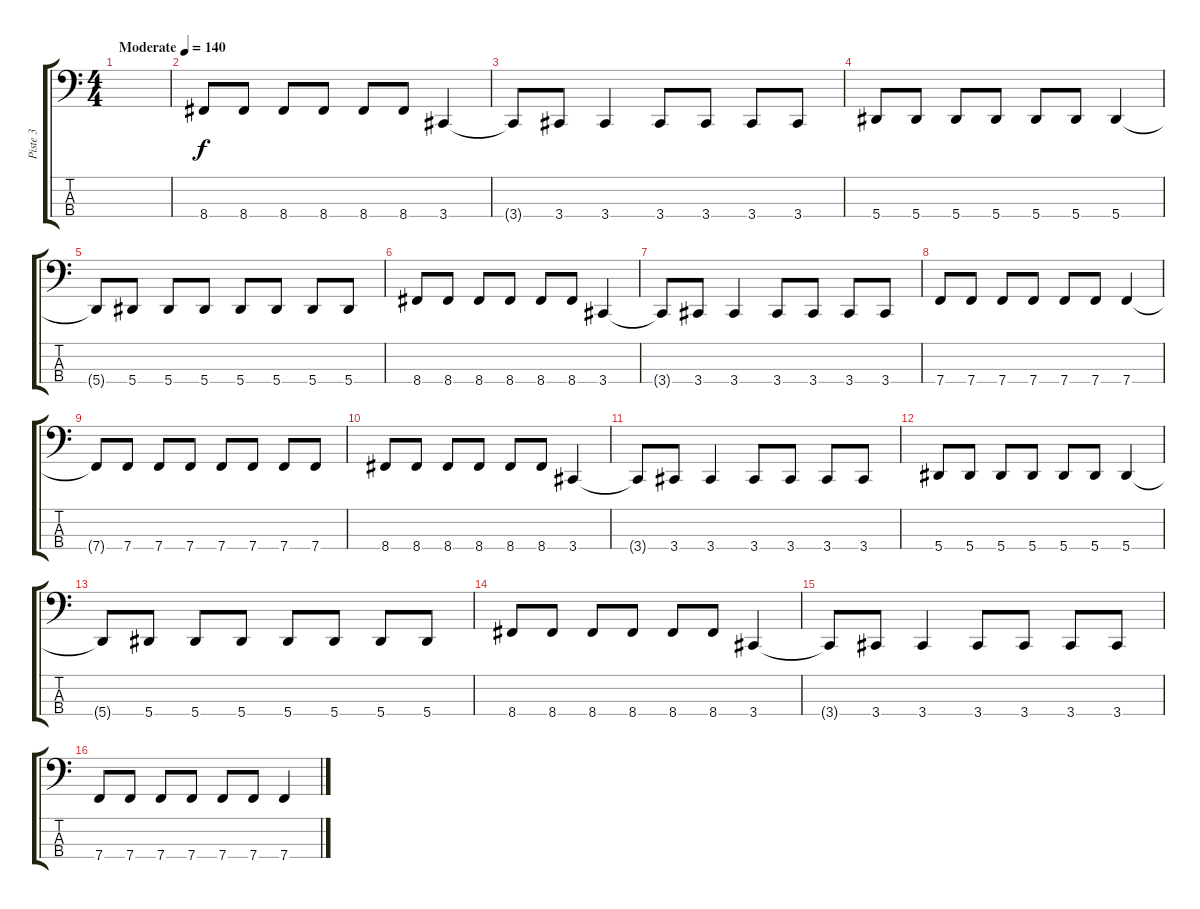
\track ("Piste 3" "Piste 3") {instrument electricbasspick}
\staff {score tabs}
\tuning (Eb2 Bb1 F1 Bb0) {hide}
\ts (4 4)
\tempo (140 "Moderate")
\clef f4
\ks c
|
8.4.8 8.4.8 8.4.8 8.4.8 8.4.8 8.4.8 3.4.4 |
3.4{t}.8 3.4.8 3.4.4 3.4.8 3.4.8 3.4.8 3.4.8 |
5.4.8 5.4.8 5.4.8 5.4.8 5.4.8 5.4.8 5.4.4 |
5.4{t}.8 5.4.8 5.4.8 5.4.8 5.4.8 5.4.8 5.4.8 5.4.8 |
8.4.8 8.4.8 8.4.8 8.4.8 8.4.8 8.4.8 3.4.4 |
3.4{t}.8 3.4.8 3.4.4 3.4.8 3.4.8 3.4.8 3.4.8 |
7.4.8 7.4.8 7.4.8 7.4.8 7.4.8 7.4.8 7.4.4 |
7.4{t}.8 7.4.8 7.4.8 7.4.8 7.4.8 7.4.8 7.4.8 7.4.8 |
8.4.8 8.4.8 8.4.8 8.4.8 8.4.8 8.4.8 3.4.4 |
3.4{t}.8 3.4.8 3.4.4 3.4.8 3.4.8 3.4.8 3.4.8 |
5.4.8 5.4.8 5.4.8 5.4.8 5.4.8 5.4.8 5.4.4 |
5.4{t}.8 5.4.8 5.4.8 5.4.8 5.4.8 5.4.8 5.4.8 5.4.8 |
8.4.8 8.4.8 8.4.8 8.4.8 8.4.8 8.4.8 3.4.4 |
3.4{t}.8 3.4.8 3.4.4 3.4.8 3.4.8 3.4.8 3.4.8 |
7.4.8 7.4.8 7.4.8 7.4.8 7.4.8 7.4.8 7.4.4
